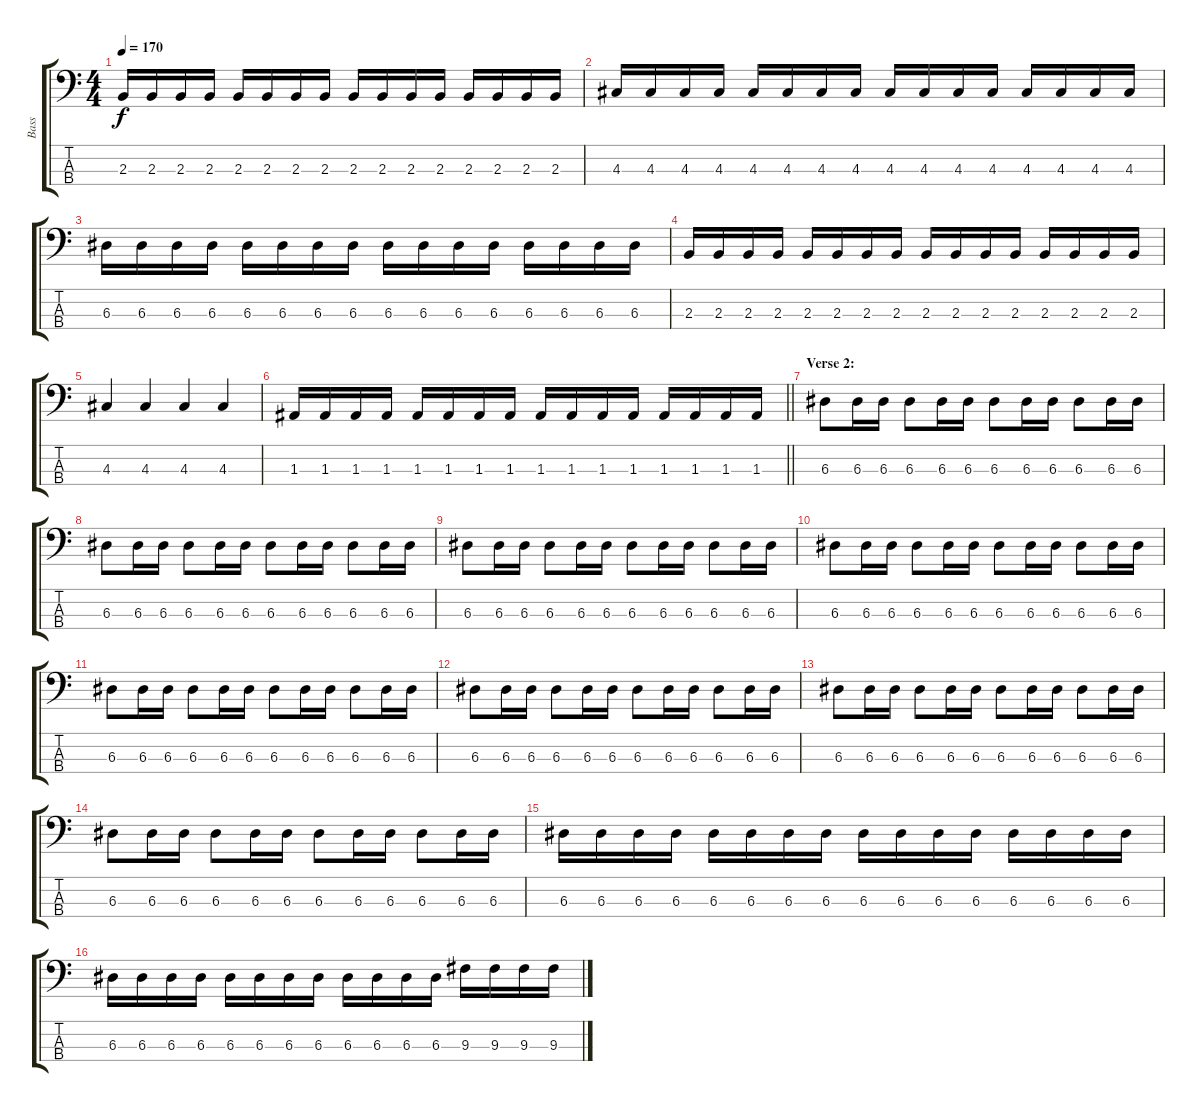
\track ("Bass" "Bass") {instrument electricbasspick}
\staff {score tabs}
\tuning (G2 D2 A1 E1) {hide}
\ts (4 4)
\tempo 170
\clef f4
\ks c
2.3.16{dy f} 2.3.16 2.3.16 2.3.16 2.3.16 2.3.16 2.3.16 2.3.16 2.3.16 2.3.16 2.3.16 2.3.16 2.3.16 2.3.16 2.3.16 2.3.16 |
4.3.16 4.3.16 4.3.16 4.3.16 4.3.16 4.3.16 4.3.16 4.3.16 4.3.16 4.3.16 4.3.16 4.3.16 4.3.16 4.3.16 4.3.16 4.3.16 |
6.3.16 6.3.16 6.3.16 6.3.16 6.3.16 6.3.16 6.3.16 6.3.16 6.3.16 6.3.16 6.3.16 6.3.16 6.3.16 6.3.16 6.3.16 6.3.16 |
2.3.16 2.3.16 2.3.16 2.3.16 2.3.16 2.3.16 2.3.16 2.3.16 2.3.16 2.3.16 2.3.16 2.3.16 2.3.16 2.3.16 2.3.16 2.3.16 |
4.3.4 4.3.4 4.3.4 4.3.4 |
\barLineRight lightlight
1.3.16 1.3.16 1.3.16 1.3.16 1.3.16 1.3.16 1.3.16 1.3.16 1.3.16 1.3.16 1.3.16 1.3.16 1.3.16 1.3.16 1.3.16 1.3.16 |
\section ("" "Verse 2:")
6.3.8 6.3.16 6.3.16 6.3.8 6.3.16 6.3.16 6.3.8 6.3.16 6.3.16 6.3.8 6.3.16 6.3.16 |
6.3.8 6.3.16 6.3.16 6.3.8 6.3.16 6.3.16 6.3.8 6.3.16 6.3.16 6.3.8 6.3.16 6.3.16 |
6.3.8 6.3.16 6.3.16 6.3.8 6.3.16 6.3.16 6.3.8 6.3.16 6.3.16 6.3.8 6.3.16 6.3.16 |
6.3.8 6.3.16 6.3.16 6.3.8 6.3.16 6.3.16 6.3.8 6.3.16 6.3.16 6.3.8 6.3.16 6.3.16 |
6.3.8 6.3.16 6.3.16 6.3.8 6.3.16 6.3.16 6.3.8 6.3.16 6.3.16 6.3.8 6.3.16 6.3.16 |
6.3.8 6.3.16 6.3.16 6.3.8 6.3.16 6.3.16 6.3.8 6.3.16 6.3.16 6.3.8 6.3.16 6.3.16 |
6.3.8 6.3.16 6.3.16 6.3.8 6.3.16 6.3.16 6.3.8 6.3.16 6.3.16 6.3.8 6.3.16 6.3.16 |
6.3.8 6.3.16 6.3.16 6.3.8 6.3.16 6.3.16 6.3.8 6.3.16 6.3.16 6.3.8 6.3.16 6.3.16 |
6.3.16 6.3.16 6.3.16 6.3.16 6.3.16 6.3.16 6.3.16 6.3.16 6.3.16 6.3.16 6.3.16 6.3.16 6.3.16 6.3.16 6.3.16 6.3.16 |
6.3.16 6.3.16 6.3.16 6.3.16 6.3.16 6.3.16 6.3.16 6.3.16 6.3.16 6.3.16 6.3.16 6.3.16 9.3.16 9.3.16 9.3.16 9.3.16
